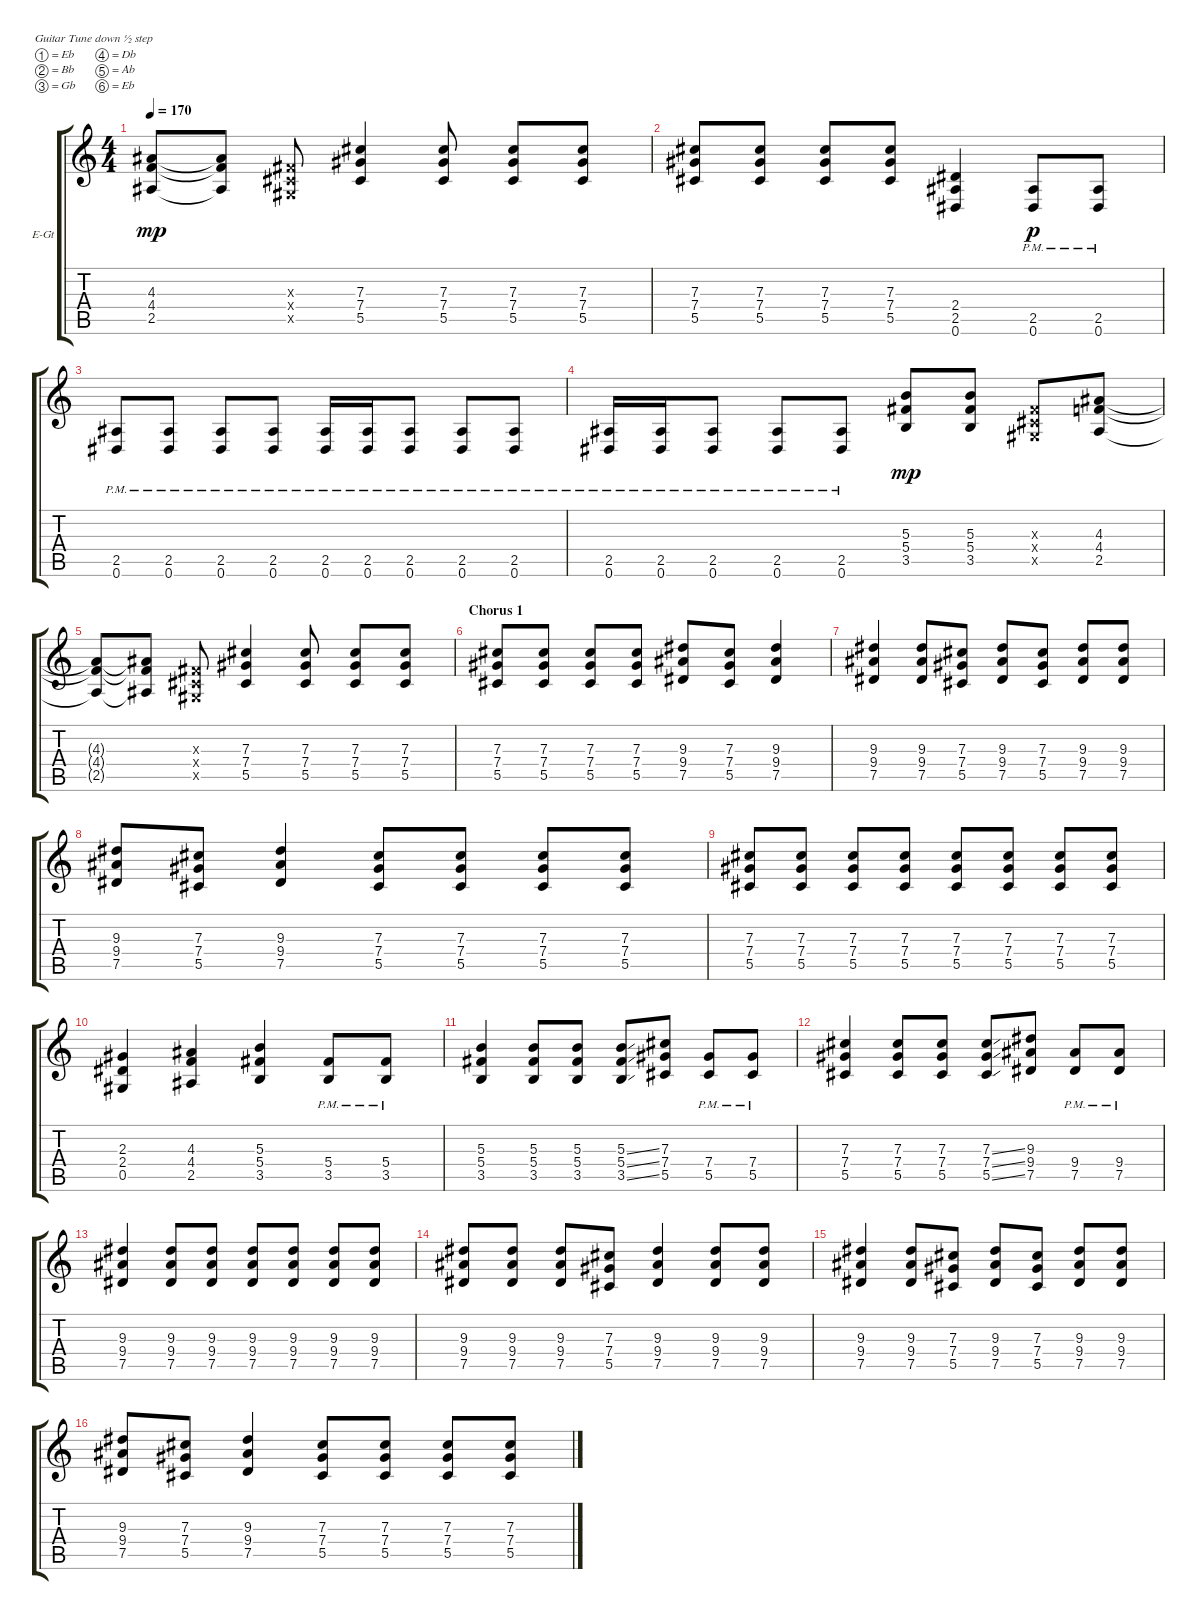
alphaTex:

\defaultSystemsLayout 4
\bracketExtendMode groupsimilarinstruments
\firstSystemTrackNameOrientation horizontal
\otherSystemsTrackNameOrientation horizontal
\track ("Blondie Hammet - Lead" "E-Gt") {instrument distortionguitar}
\staff {score tabs}
\tuning (Eb4 Bb3 Gb3 Db3 Ab2 Eb2)
\ts (4 4)
\tempo 170
\clef g2
\ks c
(2.5{t} 4.4{t} 4.3{t}).8{dy mp} (2.5{t} 4.4{t} 4.3{t}).8 (0.3{x} 0.4{x} 0.5{x}).8 (7.3 7.4 5.5).4 (7.3 7.4 5.5).8 (7.3 7.4 5.5).8 (7.3 7.4 5.5).8 |
(7.3 7.4 5.5).8 (7.3 7.4 5.5).8 (7.3 7.4 5.5).8 (7.3 7.4 5.5).8 (2.4 2.5 0.6).4 (0.6{pm} 2.5{pm}).8{dy p} (0.6{pm} 2.5{pm}).8 |
(0.6{pm} 2.5{pm}).8 (0.6{pm} 2.5{pm}).8 (0.6{pm} 2.5{pm}).8 (0.6{pm} 2.5{pm}).8 (0.6{pm} 2.5{pm}).16 (0.6{pm} 2.5{pm}).16 (0.6{pm} 2.5{pm}).8 (0.6{pm} 2.5{pm}).8 (0.6{pm} 2.5{pm}).8 |
(0.6{pm} 2.5{pm}).16 (0.6{pm} 2.5{pm}).16 (0.6{pm} 2.5{pm}).8 (2.5{pm} 0.6{pm}).8 (2.5{pm} 0.6{pm}).8 (5.3 5.4 3.5).8{dy mp} (5.3 5.4 3.5).8 (0.5{x} 0.4{x} 0.3{x}).8 (4.3 4.4 2.5).8 |
(2.5{t} 4.4{t} 4.3{t}).8 (2.5{t} 4.4{t} 4.3{t}).8 (0.3{x} 0.4{x} 0.5{x}).8 (7.3 7.4 5.5).4 (7.3 7.4 5.5).8 (7.3 7.4 5.5).8 (7.3 7.4 5.5).8 |
\section ("" "Chorus 1")
(7.3 7.4 5.5).8 (7.3 7.4 5.5).8 (7.3 7.4 5.5).8 (7.3 7.4 5.5).8 (9.3 9.4 7.5).8 (7.3 7.4 5.5).8 (9.3 9.4 7.5).4 |
(9.3 9.4 7.5).4 (9.3 9.4 7.5).8 (7.3 7.4 5.5).8 (9.3 9.4 7.5).8 (7.3 7.4 5.5).8 (9.3 9.4 7.5).8 (9.3 9.4 7.5).8 |
(9.3 9.4 7.5).8 (7.3 7.4 5.5).8 (9.3 9.4 7.5).4 (7.3 7.4 5.5).8 (7.3 7.4 5.5).8 (7.3 7.4 5.5).8 (7.3 7.4 5.5).8 |
(7.3 7.4 5.5).8 (7.3 7.4 5.5).8 (7.3 7.4 5.5).8 (7.3 7.4 5.5).8 (7.3 7.4 5.5).8 (7.3 7.4 5.5).8 (7.3 7.4 5.5).8 (7.3 7.4 5.5).8 |
(2.3 2.4 0.5).4 (4.3 4.4 2.5).4 (5.3 5.4 3.5).4 (5.4{pm} 3.5{pm}).8 (5.4{pm} 3.5{pm}).8 |
(5.3 5.4 3.5).4 (5.3 5.4 3.5).8 (5.3 5.4 3.5).8 (5.3{ss} 5.4{ss} 3.5{ss}).8 (7.3 7.4 5.5).8 (7.4{pm} 5.5{pm}).8 (7.4{pm} 5.5{pm}).8 |
(7.3 7.4 5.5).4 (7.3 7.4 5.5).8 (7.3 7.4 5.5).8 (7.3{ss} 7.4{ss} 5.5{ss}).8 (9.3 9.4 7.5).8 (9.4{pm} 7.5{pm}).8 (9.4{pm} 7.5{pm}).8 |
(9.3 9.4 7.5).4 (9.3 9.4 7.5).8 (9.3 9.4 7.5).8 (9.3 9.4 7.5).8 (9.3 9.4 7.5).8 (9.3 9.4 7.5).8 (9.3 9.4 7.5).8 |
(9.3 9.4 7.5).8 (9.3 9.4 7.5).8 (9.3 9.4 7.5).8 (7.3 7.4 5.5).8 (9.3 9.4 7.5).4 (9.3 9.4 7.5).8 (9.3 9.4 7.5).8 |
(9.3 9.4 7.5).4 (9.3 9.4 7.5).8 (7.3 7.4 5.5).8 (9.3 9.4 7.5).8 (7.3 7.4 5.5).8 (9.3 9.4 7.5).8 (9.3 9.4 7.5).8 |
(9.3 9.4 7.5).8 (7.3 7.4 5.5).8 (9.3 9.4 7.5).4 (7.3 7.4 5.5).8 (7.3 7.4 5.5).8 (7.3 7.4 5.5).8 (7.3 7.4 5.5).8
